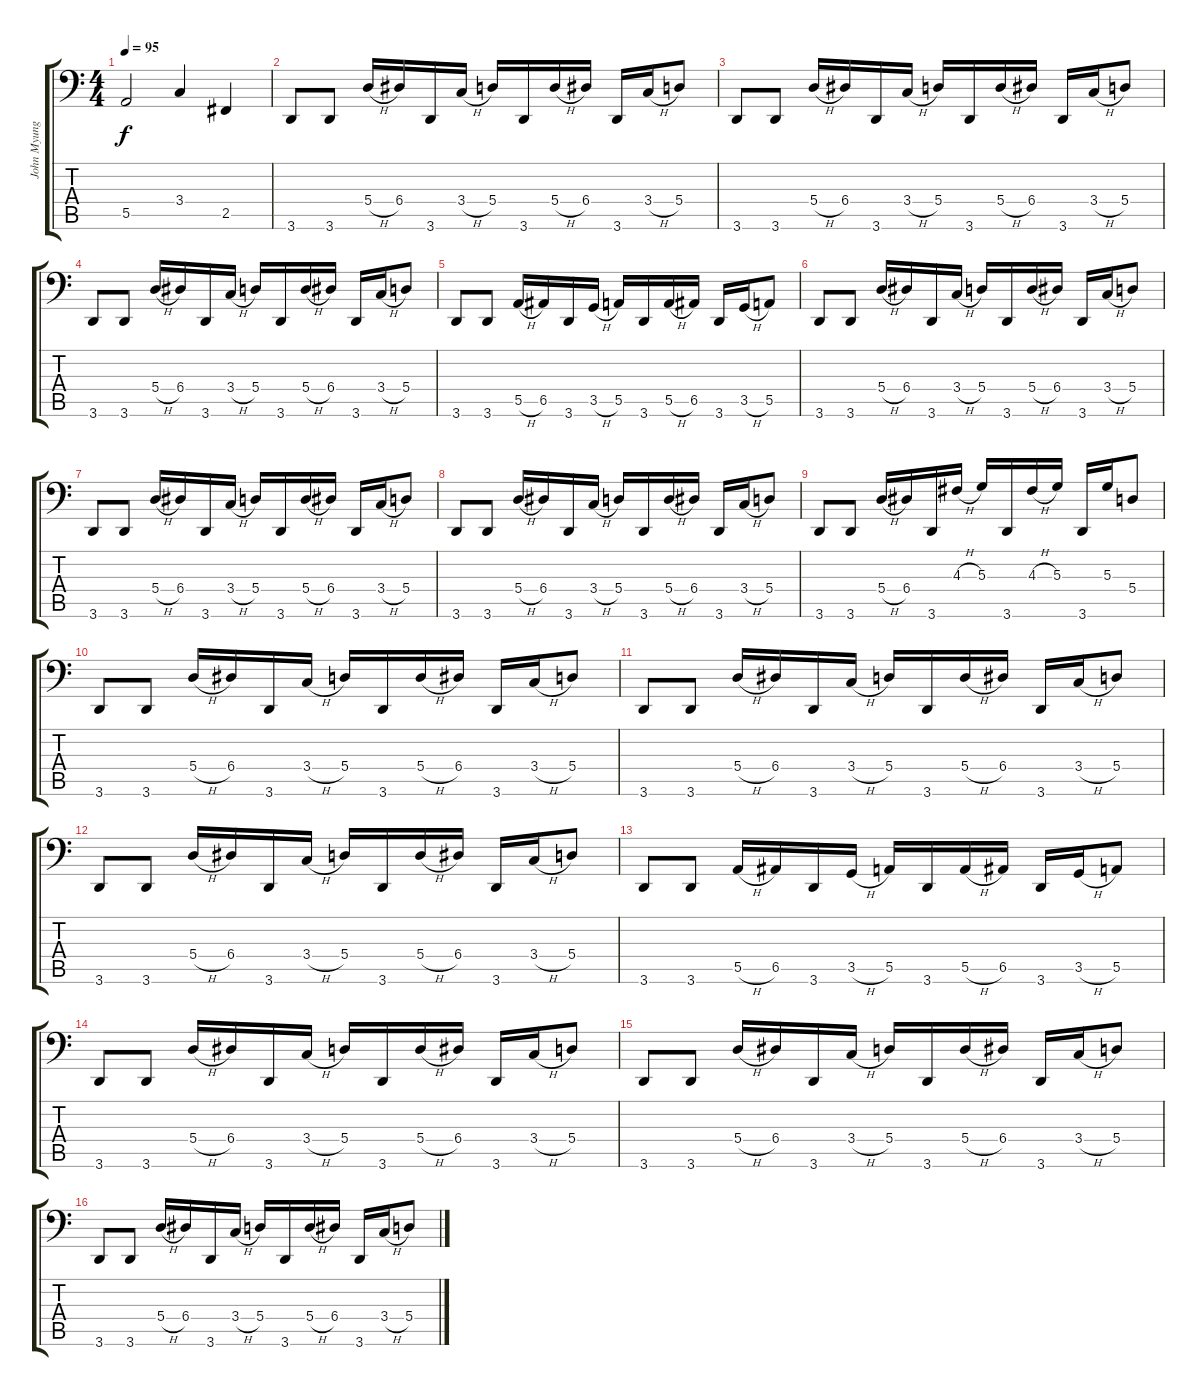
\track ("John Myung" "John Myung") {instrument electricbassfinger}
\staff {score tabs}
\tuning (C3 G2 D2 A1 E1 B0) {hide}
\ts (4 4)
\tempo 95
\clef f4
\ks c
5.5.2{dy f} 3.4.4 2.5.4 |
3.6.8 3.6.8 5.4{h}.16 6.4.16 3.6.16 3.4{h}.16 5.4.16 3.6.16 5.4{h}.16 6.4.16 3.6.16 3.4{h}.16 5.4.8 |
3.6.8 3.6.8 5.4{h}.16 6.4.16 3.6.16 3.4{h}.16 5.4.16 3.6.16 5.4{h}.16 6.4.16 3.6.16 3.4{h}.16 5.4.8 |
3.6.8 3.6.8 5.4{h}.16 6.4.16 3.6.16 3.4{h}.16 5.4.16 3.6.16 5.4{h}.16 6.4.16 3.6.16 3.4{h}.16 5.4.8 |
3.6.8 3.6.8 5.5{h}.16 6.5.16 3.6.16 3.5{h}.16 5.5.16 3.6.16 5.5{h}.16 6.5.16 3.6.16 3.5{h}.16 5.5.8 |
3.6.8 3.6.8 5.4{h}.16 6.4.16 3.6.16 3.4{h}.16 5.4.16 3.6.16 5.4{h}.16 6.4.16 3.6.16 3.4{h}.16 5.4.8 |
3.6.8 3.6.8 5.4{h}.16 6.4.16 3.6.16 3.4{h}.16 5.4.16 3.6.16 5.4{h}.16 6.4.16 3.6.16 3.4{h}.16 5.4.8 |
3.6.8 3.6.8 5.4{h}.16 6.4.16 3.6.16 3.4{h}.16 5.4.16 3.6.16 5.4{h}.16 6.4.16 3.6.16 3.4{h}.16 5.4.8 |
3.6.8 3.6.8 5.4{h}.16 6.4.16 3.6.16 4.3{h}.16 5.3.16 3.6.16 4.3{h}.16 5.3.16 3.6.16 5.3.16 5.4.8 |
3.6.8 3.6.8 5.4{h}.16 6.4.16 3.6.16 3.4{h}.16 5.4.16 3.6.16 5.4{h}.16 6.4.16 3.6.16 3.4{h}.16 5.4.8 |
3.6.8 3.6.8 5.4{h}.16 6.4.16 3.6.16 3.4{h}.16 5.4.16 3.6.16 5.4{h}.16 6.4.16 3.6.16 3.4{h}.16 5.4.8 |
3.6.8 3.6.8 5.4{h}.16 6.4.16 3.6.16 3.4{h}.16 5.4.16 3.6.16 5.4{h}.16 6.4.16 3.6.16 3.4{h}.16 5.4.8 |
3.6.8 3.6.8 5.5{h}.16 6.5.16 3.6.16 3.5{h}.16 5.5.16 3.6.16 5.5{h}.16 6.5.16 3.6.16 3.5{h}.16 5.5.8 |
3.6.8 3.6.8 5.4{h}.16 6.4.16 3.6.16 3.4{h}.16 5.4.16 3.6.16 5.4{h}.16 6.4.16 3.6.16 3.4{h}.16 5.4.8 |
3.6.8 3.6.8 5.4{h}.16 6.4.16 3.6.16 3.4{h}.16 5.4.16 3.6.16 5.4{h}.16 6.4.16 3.6.16 3.4{h}.16 5.4.8 |
3.6.8 3.6.8 5.4{h}.16 6.4.16 3.6.16 3.4{h}.16 5.4.16 3.6.16 5.4{h}.16 6.4.16 3.6.16 3.4{h}.16 5.4.8
